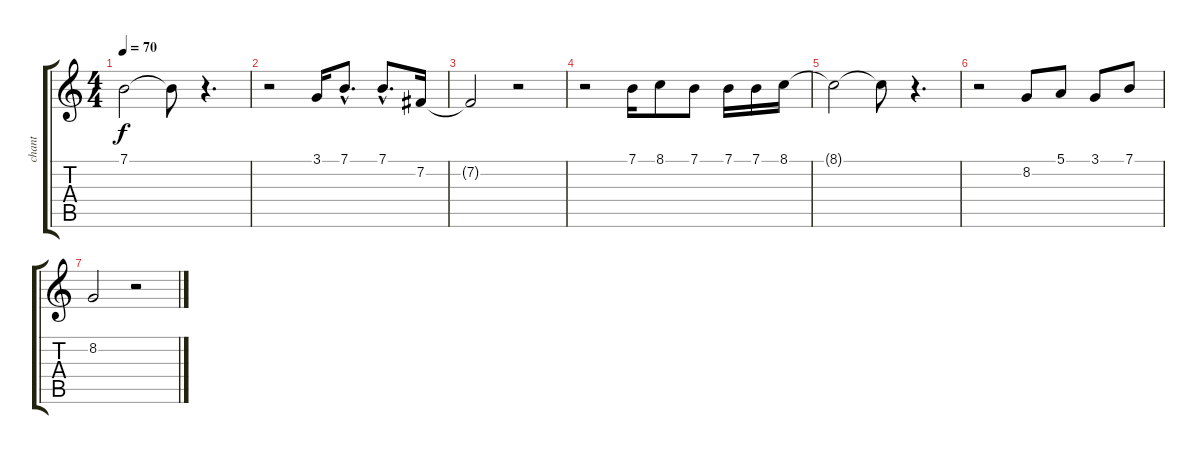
\track ("chant" "chant") {instrument oboe}
\staff {score tabs}
\tuning (E4 B3 G3 D3 A2 E2) {hide}
\ts (4 4)
\tempo 70
\clef g2
\ks c
7.1{t}.2{dy f} 7.1{t}.8 r.4{d} |
r.2 3.1.16 7.1{hac}.8{d} 7.1{hac}.8{d} 7.2.16 |
7.2{t}.2 r.2 |
r.2 7.1.16 8.1.8 7.1.8 7.1.16 7.1.16 8.1.16 |
8.1{t}.2 8.1{t}.8 r.4{d} |
r.2 8.2.8 5.1.8 3.1.8 7.1.8 |
8.2.2 r.2
